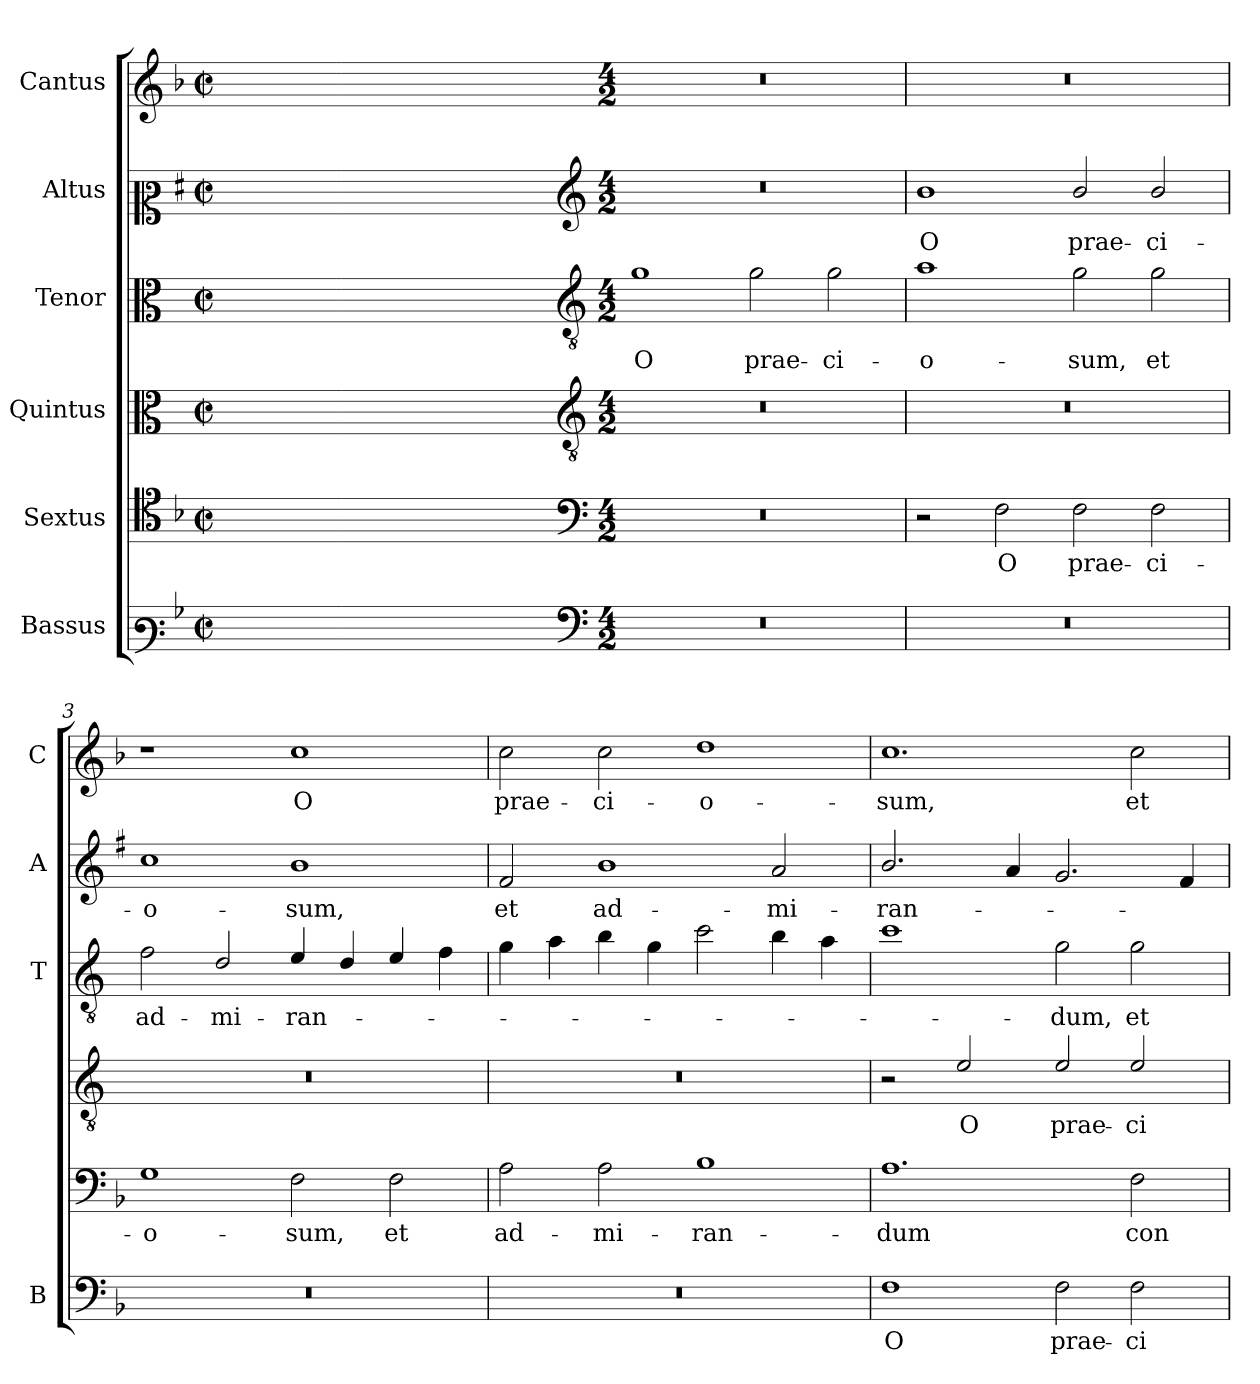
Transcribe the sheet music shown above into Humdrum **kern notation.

**kern	**text	**kern	**text	**kern	**text	**kern	**text	**kern	**text	**kern	**text
*part6	*part6	*part5	*part5	*part4	*part4	*part3	*part3	*part2	*part2	*part1	*part1
*staff6	*staff6	*staff5	*staff5	*staff4	*staff4	*staff3	*staff3	*staff2	*staff2	*staff1	*staff1
*I"Bassus	*	*I"Sextus	*	*I"Quintus	*	*I"Tenor	*	*I"Altus	*	*I"Cantus	*
*I'B	*	*	*	*	*	*I'T	*	*I'A	*	*I'C	*
*clefF3	*	*clefC4	*	*clefC3	*	*clefC3	*	*clefC2	*	*clefG2	*
*	*	*	*	*ITrd4c7	*	*ITrd4c7	*	*ITrd1c2	*	*	*
*k[b-]	*	*k[b-]	*	*k[b-]	*	*k[b-]	*	*k[b-]	*	*k[b-]	*
*F:	*	*F:	*	*F:	*	*F:	*	*F:	*	*F:	*
*M2/2	*	*M2/2	*	*M2/2	*	*M2/2	*	*M2/2	*	*M2/2	*
*met(c|)	*	*met(c|)	*	*met(c|)	*	*met(c|)	*	*met(c|)	*	*met(c|)	*
=	=	=	=	=	=	=	=	=	=	=	=
1ryy	.	1ryy	.	1ryy	.	1ryy	.	1ryy	.	1ryy	.
=1X-	=1X-	=1X-	=1X-	=1X-	=1X-	=1X-	=1X-	=1X-	=1X-	=1X-	=1X-
4ryy	.	4ryy	.	4ryy	.	4ryy	.	4ryy	.	4ryy	.
4ryy	.	4ryy	.	4ryy	.	4ryy	.	4ryy	.	4ryy	.
4ryy	.	4ryy	.	4ryy	.	4ryy	.	4ryy	.	4ryy	.
4ryy	.	4ryy	.	4ryy	.	4ryy	.	4ryy	.	4ryy	.
=1-	=1-	=1-	=1-	=1-	=1-	=1-	=1-	=1-	=1-	=1-	=1-
*clefF4	*	*clefF4	*	*clefGv2	*	*clefGv2	*	*clefG2	*	*	*
*M4/2	*	*M4/2	*	*M4/2	*	*M4/2	*	*M4/2	*	*M4/2	*
!	!	!	!	!	!	!	!LO:LY:b	!	!	!	!
0r	.	0r	.	0r	.	1c	O	0r	.	0r	.
!	!	!	!	!	!	!	!LO:LY:b	!	!	!	!
.	.	.	.	.	.	2c\	prae-	.	.	.	.
!	!	!	!	!	!	!	!LO:LY:b	!	!	!	!
.	.	.	.	.	.	2c\	-ci-	.	.	.	.
=2	=2	=2	=2	=2	=2	=2	=2	=2	=2	=2	=2
!	!	!	!	!	!	!	!LO:LY:b	!	!LO:LY:b	!	!
0r	.	2r	.	0r	.	1d	-o-	1a	O	0r	.
!	!	!	!LO:LY:b	!	!	!	!	!	!	!	!
.	.	2F\	O	.	.	.	.	.	.	.	.
!	!	!	!LO:LY:b	!	!	!	!LO:LY:b	!	!LO:LY:b	!	!
.	.	2F\	prae-	.	.	2c\	-sum,	2a/	prae-	.	.
!	!	!	!LO:LY:b	!	!	!	!LO:LY:b	!	!LO:LY:b	!	!
.	.	2F\	-ci-	.	.	2c\	et	2a/	-ci-	.	.
=3	=3	=3	=3	=3	=3	=3	=3	=3	=3	=3	=3
!	!	!	!LO:LY:b	!	!	!	!LO:LY:b	!	!LO:LY:b	!	!
0r	.	1G	-o-	0r	.	2B-\	ad-	1b-	-o-	1r	.
!	!	!	!	!	!	!	!LO:LY:b	!	!	!	!
.	.	.	.	.	.	2G/	-mi-	.	.	.	.
!	!	!	!LO:LY:b	!	!	!	!LO:LY:b	!	!LO:LY:b	!	!LO:LY:b
.	.	2F\	-sum,	.	.	4A/	-ran-	1a	-sum,	1cc	O
.	.	.	.	.	.	4G/	.	.	.	.	.
!	!	!	!LO:LY:b	!	!	!	!	!	!	!	!
.	.	2F\	et	.	.	4A/	.	.	.	.	.
.	.	.	.	.	.	4B-\	.	.	.	.	.
=4	=4	=4	=4	=4	=4	=4	=4	=4	=4	=4	=4
!	!	!	!LO:LY:b	!	!	!	!	!	!LO:LY:b	!	!LO:LY:b
0r	.	2A\	ad-	0r	.	4c\	.	2e/	et	2cc\	prae-
.	.	.	.	.	.	4d\	.	.	.	.	.
!	!	!	!LO:LY:b	!	!	!	!	!	!LO:LY:b	!	!LO:LY:b
.	.	2A\	-mi-	.	.	4e\	.	1a	ad-	2cc\	-ci-
.	.	.	.	.	.	4c\	.	.	.	.	.
!	!	!	!LO:LY:b	!	!	!	!	!	!	!	!LO:LY:b
.	.	1B-	-ran-	.	.	2f\	.	.	.	1dd	-o-
!	!	!	!	!	!	!	!	!	!LO:LY:b	!	!
.	.	.	.	.	.	4e\	.	2g/	-mi-	.	.
.	.	.	.	.	.	4d\	.	.	.	.	.
=5	=5	=5	=5	=5	=5	=5	=5	=5	=5	=5	=5
!	!LO:LY:b	!	!LO:LY:b	!	!	!	!	!	!LO:LY:b	!	!LO:LY:b
1F	O	1.A	-dum	2r	.	1f	.	2.a/	-ran-	1.cc	-sum,
!	!	!	!	!	!LO:LY:b	!	!	!	!	!	!
.	.	.	.	2A/	O	.	.	.	.	.	.
.	.	.	.	.	.	.	.	4g/	.	.	.
!	!LO:LY:b	!	!	!	!LO:LY:b	!	!LO:LY:b	!	!	!	!
2F\	prae-	.	.	2A/	prae-	2c\	-dum,	2.f/	.	.	.
!	!LO:LY:b	!	!LO:LY:b	!	!LO:LY:b	!	!LO:LY:b	!	!	!	!LO:LY:b
2F\	-ci-	2F\	con-	2A/	-ci-	2c\	et	.	.	2cc\	et
.	.	.	.	.	.	.	.	4e/	.	.	.
=	=	=	=	=	=	=	=	=	=	=	=
*-	*-	*-	*-	*-	*-	*-	*-	*-	*-	*-	*-
